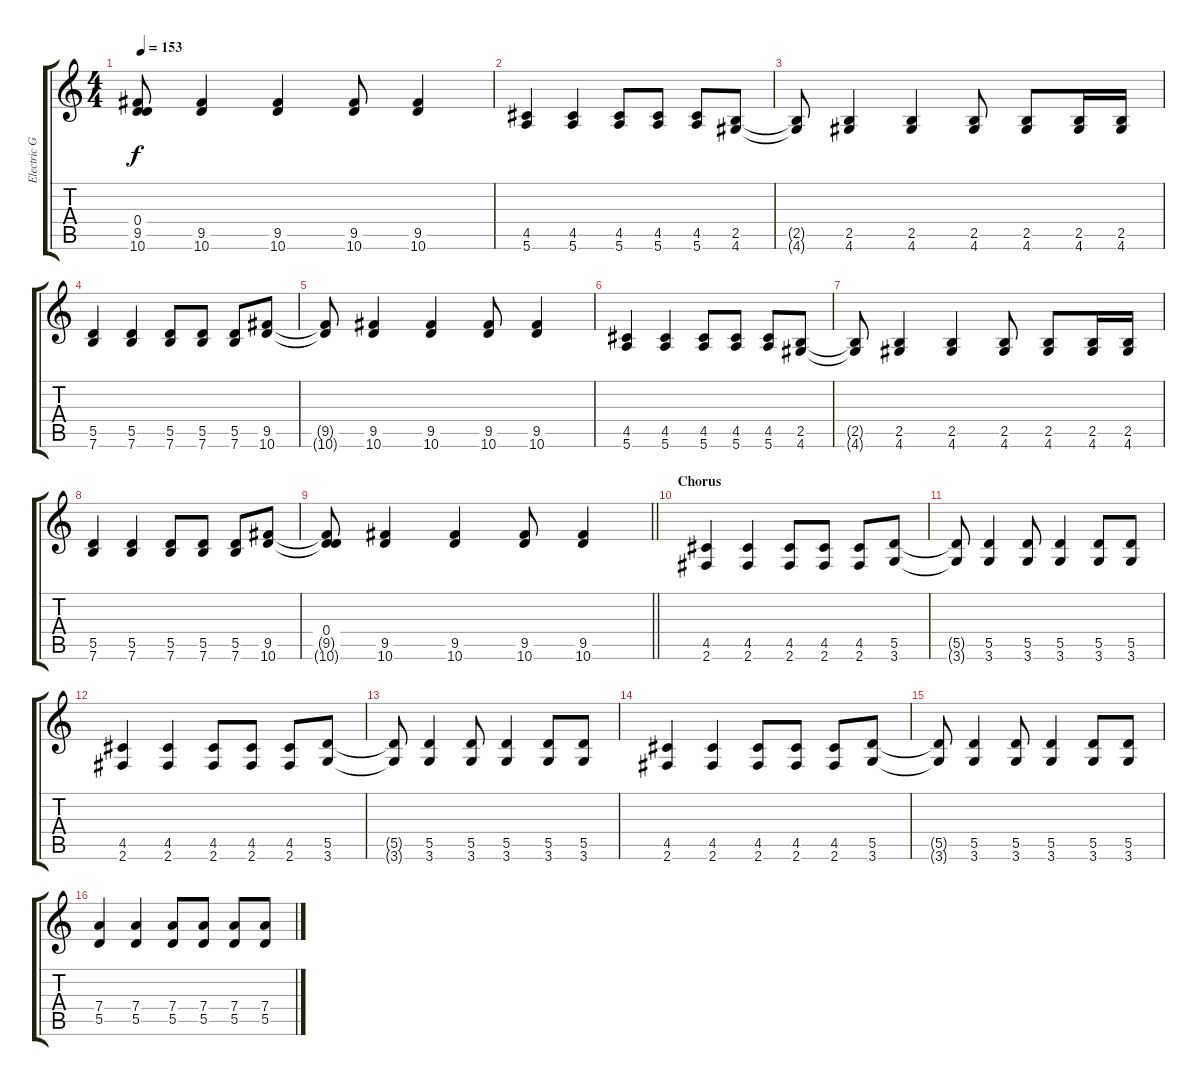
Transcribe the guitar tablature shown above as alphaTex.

\track ("Electric Guitar (Thompson)" "Electric G") {instrument electricguitarclean}
\staff {score tabs}
\tuning (E4 B3 G3 D3 A2 E2) {hide}
\ts (4 4)
\tempo 153
\clef g2
\ks c
(0.4 9.5{t} 10.6{t}).8{dy f} (9.5 10.6).4 (9.5 10.6).4 (9.5 10.6).8 (9.5 10.6).4 |
(4.5 5.6).4 (4.5 5.6).4 (4.5 5.6).8 (4.5 5.6).8 (4.5 5.6).8 (2.5 4.6).8 |
(2.5{t} 4.6{t}).8 (2.5 4.6).4 (2.5 4.6).4 (2.5 4.6).8 (2.5 4.6).8 (2.5 4.6).16 (2.5 4.6).16 |
(5.5 7.6).4 (5.5 7.6).4 (5.5 7.6).8 (5.5 7.6).8 (5.5 7.6).8 (9.5 10.6).8 |
(9.5{t} 10.6{t}).8 (9.5 10.6).4 (9.5 10.6).4 (9.5 10.6).8 (9.5 10.6).4 |
(4.5 5.6).4 (4.5 5.6).4 (4.5 5.6).8 (4.5 5.6).8 (4.5 5.6).8 (2.5 4.6).8 |
(2.5{t} 4.6{t}).8 (2.5 4.6).4 (2.5 4.6).4 (2.5 4.6).8 (2.5 4.6).8 (2.5 4.6).16 (2.5 4.6).16 |
(5.5 7.6).4 (5.5 7.6).4 (5.5 7.6).8 (5.5 7.6).8 (5.5 7.6).8 (9.5 10.6).8 |
\barLineRight lightlight
(0.4 9.5{t} 10.6{t}).8 (9.5 10.6).4 (9.5 10.6).4 (9.5 10.6).8 (9.5 10.6).4 |
\section ("" "Chorus")
(4.5 2.6).4 (4.5 2.6).4 (4.5 2.6).8 (4.5 2.6).8 (4.5 2.6).8 (5.5 3.6).8 |
(5.5{t} 3.6{t}).8 (5.5 3.6).4 (5.5 3.6).8 (5.5 3.6).4 (5.5 3.6).8 (5.5 3.6).8 |
(4.5 2.6).4 (4.5 2.6).4 (4.5 2.6).8 (4.5 2.6).8 (4.5 2.6).8 (5.5 3.6).8 |
(5.5{t} 3.6{t}).8 (5.5 3.6).4 (5.5 3.6).8 (5.5 3.6).4 (5.5 3.6).8 (5.5 3.6).8 |
(4.5 2.6).4 (4.5 2.6).4 (4.5 2.6).8 (4.5 2.6).8 (4.5 2.6).8 (5.5 3.6).8 |
(5.5{t} 3.6{t}).8 (5.5 3.6).4 (5.5 3.6).8 (5.5 3.6).4 (5.5 3.6).8 (5.5 3.6).8 |
(7.4 5.5).4 (7.4 5.5).4 (7.4 5.5).8 (7.4 5.5).8 (7.4 5.5).8 (7.4 5.5).8
